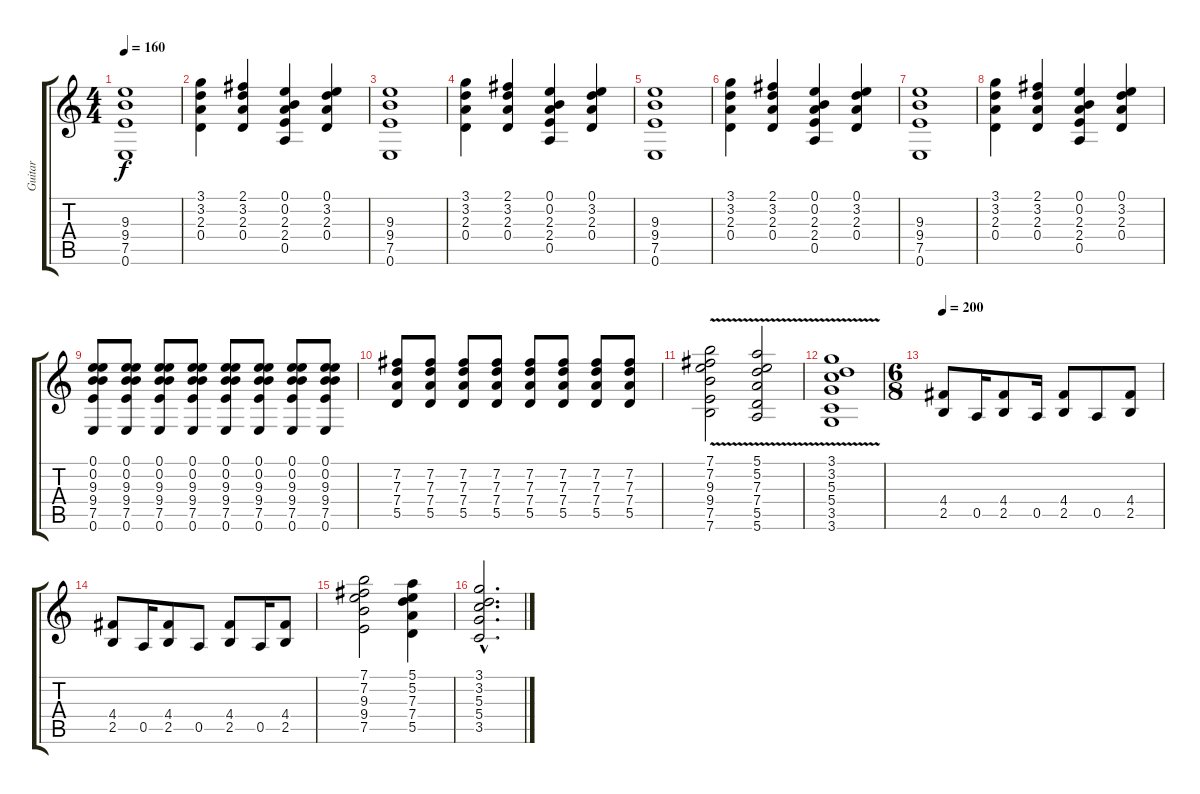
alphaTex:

\track ("Guitar" "Guitar") {instrument overdrivenguitar}
\staff {score tabs}
\tuning (E4 B3 G3 D3 A2 E2) {hide}
\ts (4 4)
\tempo 160
\clef g2
\ks c
(9.3 9.4 7.5 0.6).1{dy f} |
(3.1 3.2 2.3 0.4).4 (2.1 3.2 2.3 0.4).4 (0.1 0.2 2.3 2.4 0.5).4 (0.1 3.2 2.3 0.4).4 |
(9.3 9.4 7.5 0.6).1 |
(3.1 3.2 2.3 0.4).4 (2.1 3.2 2.3 0.4).4 (0.1 0.2 2.3 2.4 0.5).4 (0.1 3.2 2.3 0.4).4 |
(9.3 9.4 7.5 0.6).1 |
(3.1 3.2 2.3 0.4).4 (2.1 3.2 2.3 0.4).4 (0.1 0.2 2.3 2.4 0.5).4 (0.1 3.2 2.3 0.4).4 |
(9.3 9.4 7.5 0.6).1 |
(3.1 3.2 2.3 0.4).4 (2.1 3.2 2.3 0.4).4 (0.1 0.2 2.3 2.4 0.5).4 (0.1 3.2 2.3 0.4).4 |
(0.1 0.2 9.3 9.4 7.5 0.6).8 (0.1 0.2 9.3 9.4 7.5 0.6).8 (0.1 0.2 9.3 9.4 7.5 0.6).8 (0.1 0.2 9.3 9.4 7.5 0.6).8 (0.1 0.2 9.3 9.4 7.5 0.6).8 (0.1 0.2 9.3 9.4 7.5 0.6).8 (0.1 0.2 9.3 9.4 7.5 0.6).8 (0.1 0.2 9.3 9.4 7.5 0.6).8 |
(7.2 7.3 7.4 5.5).8 (7.2 7.3 7.4 5.5).8 (7.2 7.3 7.4 5.5).8 (7.2 7.3 7.4 5.5).8 (7.2 7.3 7.4 5.5).8 (7.2 7.3 7.4 5.5).8 (7.2 7.3 7.4 5.5).8 (7.2 7.3 7.4 5.5).8 |
(7.1 7.2 9.3 9.4 7.5 7.6{v}).2 (5.1{v} 5.2 7.3 7.4 5.5 5.6).2 |
(3.1 3.2 5.3 5.4 3.5 3.6{v}).1 |
\ts (6 8)
\tempo 200
(4.4 2.5).8 0.5.16 (4.4 2.5).8 0.5.16 (4.4 2.5).8 0.5.8 (4.4 2.5).8 |
(4.4 2.5).8 0.5.16 (4.4 2.5).8 0.5.8 (4.4 2.5).8 0.5.16 (4.4 2.5).8 |
(7.1 7.2 9.3 9.4 7.5).2 (5.1 5.2 7.3 7.4 5.5).4 |
(3.1{hac} 3.2{hac} 5.3{hac} 5.4{hac} 3.5{hac}).2{d}
